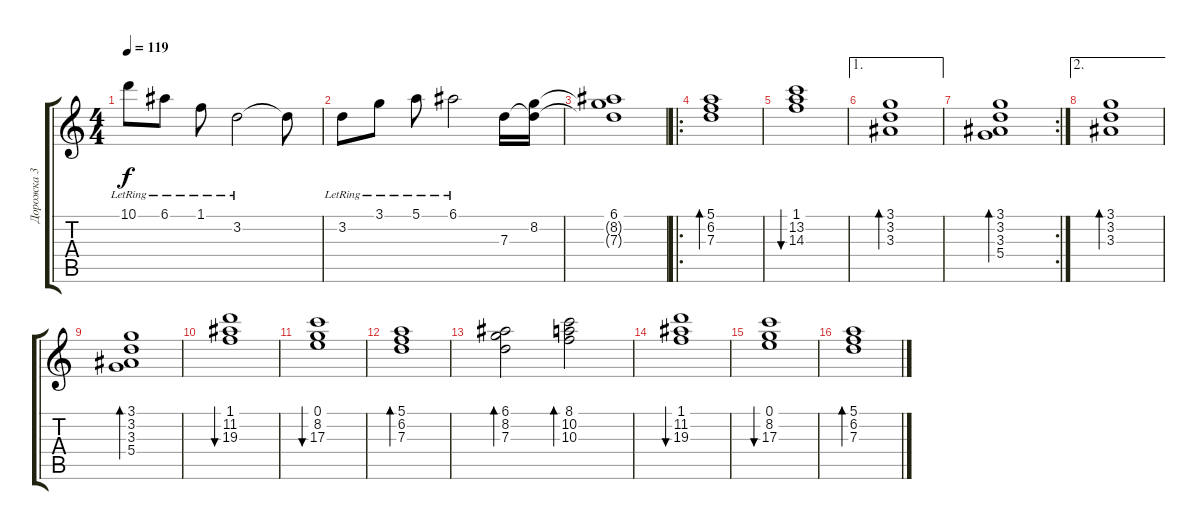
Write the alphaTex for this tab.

\track ("Дорожка 3" "Дорожка 3") {instrument electricguitarclean}
\staff {score tabs}
\tuning (E4 B3 G3 D3 A2 E2) {hide}
\ts (4 4)
\tempo 119
\clef g2
\ks c
10.1{lr}.8{dy f} 6.1{lr}.8 1.1{lr}.8 3.2{lr}.2 3.2{t}.8 |
3.2{lr}.8 3.1{lr}.8 5.1{lr}.8 6.1{lr}.2 7.3.16 (8.2 7.3{t}).16 |
(6.1 8.2{t} 7.3{t}).1 |
\ro
(5.1 6.2 7.3).1{bd 480} |
(1.1 13.2 14.3).1{bu 480} |
\ae 1
(3.1 3.2 3.3).1{bd 480} |
\rc 2
(3.1 3.2 3.3 5.4).1{bd 480} |
\ae 2
(3.1 3.2 3.3).1{bd 480} |
(3.1 3.2 3.3 5.4).1{bd 480} |
(1.1 11.2 19.3).1{bu 480} |
(0.1 8.2 17.3).1{bu 480} |
(5.1 6.2 7.3).1{bd 480} |
(6.1 8.2 7.3).2{bd 480} (8.1 10.2 10.3).2{bd 480} |
(1.1 11.2 19.3).1{bu 480} |
(0.1 8.2 17.3).1{bu 480} |
(5.1 6.2 7.3).1{bd 480}
